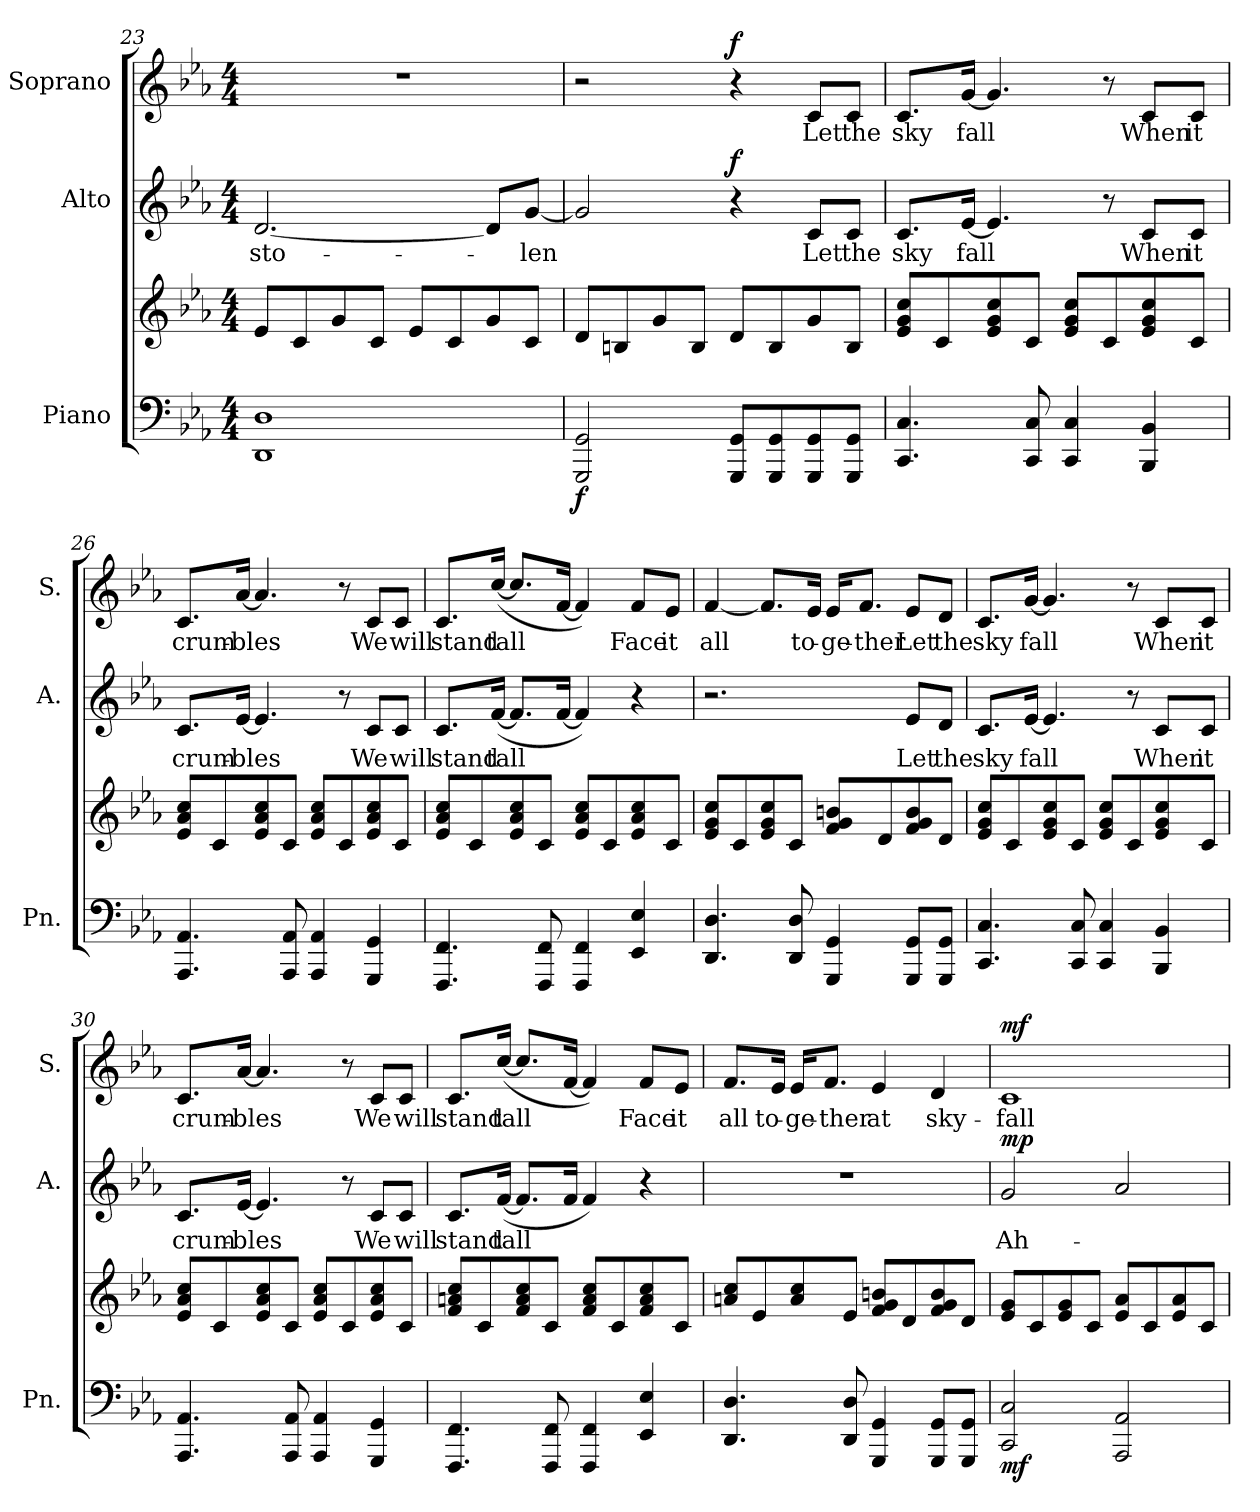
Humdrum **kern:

**kern	**kern	**dynam	**kern	**text	**dynam	**kern	**text	**dynam
*part3	*part3	*part3	*part2	*part2	*part2	*part1	*part1	*part1
*staff4	*staff3	*staff3/4	*staff2	*staff2	*staff2	*staff1	*staff1	*staff1
*I"Piano	*	*	*I"Alto	*	*	*I"Soprano	*	*
*I'Pn.	*	*	*I'A.	*	*	*I'S.	*	*
*clefF4	*clefG2	*	*clefG2	*	*	*clefG2	*	*
*k[b-e-a-]	*k[b-e-a-]	*	*k[b-e-a-]	*	*	*k[b-e-a-]	*	*
*M4/4	*M4/4	*	*M4/4	*	*	*M4/4	*	*
=23	=23	=23	=23	=23	=23	=23	=23	=23
!	!	!	!	!LO:LY:b	!	!	!	!
1DD 1D	8e-/L	.	[2.d/	sto-	.	1r	.	.
.	8c/	.	.	.	.	.	.	.
.	8g/	.	.	.	.	.	.	.
.	8c/J	.	.	.	.	.	.	.
.	8e-/L	.	.	.	.	.	.	.
.	8c/	.	.	.	.	.	.	.
.	8g/	.	8d/L]	.	.	.	.	.
!	!	!	!	!LO:LY:b	!	!	!	!
.	8c/J	.	[8g/J	len	.	.	.	.
=24	=24	=24	=24	=24	=24	=24	=24	=24
!	!	!LO:DY:b=2	!	!	!	!	!	!
2GGG/ 2GG/	8d/L	f	2g/]	.	.	2r	.	.
.	8Bn/	.	.	.	.	.	.	.
.	8g/	.	.	.	.	.	.	.
.	8B/J	.	.	.	.	.	.	.
!	!	!	!	!	!LO:DY:b	!	!	!LO:DY:b
8GGG/ 8GG/L	8d/L	.	4r	.	f	4r	.	f
8GGG/ 8GG/	8B/	.	.	.	.	.	.	.
!	!	!	!	!LO:LY:b	!	!	!LO:LY:b	!
8GGG/ 8GG/	8g/	.	8c/L	Let	.	8c/L	Let	.
!	!	!	!	!LO:LY:b	!	!	!LO:LY:b	!
8GGG/ 8GG/J	8B/J	.	8c/J	the	.	8c/J	the	.
!!LO:PB:g=z
=25	=25	=25	=25	=25	=25	=25	=25	=25
!	!	!	!	!LO:LY:b	!	!	!LO:LY:b	!
4.CC/ 4.C/	8e-/ 8g/ 8cc/L	.	8.c/L	sky	.	8.c/L	sky	.
.	8c/	.	.	.	.	.	.	.
!	!	!	!	!LO:LY:b	!	!	!LO:LY:b	!
.	.	.	[16e-/Jk	fall	.	[16g/Jk	fall	.
.	8e-/ 8g/ 8cc/	.	4.e-/]	.	.	4.g/]	.	.
8CC/ 8C/	8c/J	.	.	.	.	.	.	.
4CC/ 4C/	8e-/ 8g/ 8cc/L	.	.	.	.	.	.	.
.	8c/	.	8r	.	.	8r	.	.
!	!	!	!	!LO:LY:b	!	!	!LO:LY:b	!
4BBB-/ 4BB-/	8e-/ 8g/ 8cc/	.	8c/L	When	.	8c/L	When	.
!	!	!	!	!LO:LY:b	!	!	!LO:LY:b	!
.	8c/J	.	8c/J	it	.	8c/J	it	.
=26	=26	=26	=26	=26	=26	=26	=26	=26
!	!	!	!	!LO:LY:b	!	!	!LO:LY:b	!
4.AAA-/ 4.AA-/	8e-/ 8a-/ 8cc/L	.	8.c/L	crum-	.	8.c/L	crum-	.
.	8c/	.	.	.	.	.	.	.
!	!	!	!	!LO:LY:b	!	!	!LO:LY:b	!
.	.	.	[16e-/Jk	-bles	.	[16a-/Jk	-bles	.
.	8e-/ 8a-/ 8cc/	.	4.e-/]	.	.	4.a-/]	.	.
8AAA-/ 8AA-/	8c/J	.	.	.	.	.	.	.
4AAA-/ 4AA-/	8e-/ 8a-/ 8cc/L	.	.	.	.	.	.	.
.	8c/	.	8r	.	.	8r	.	.
!	!	!	!	!LO:LY:b	!	!	!LO:LY:b	!
4GGG/ 4GG/	8e-/ 8a-/ 8cc/	.	8c/L	We	.	8c/L	We	.
!	!	!	!	!LO:LY:b	!	!	!LO:LY:b	!
.	8c/J	.	8c/J	will	.	8c/J	will	.
=27	=27	=27	=27	=27	=27	=27	=27	=27
!	!	!	!	!LO:LY:b	!	!	!LO:LY:b	!
4.FFF/ 4.FF/	8e-/ 8a-/ 8cc/L	.	8.c/L	stand	.	8.c/L	stand	.
.	8c/	.	.	.	.	.	.	.
!	!	!	!	!LO:LY:b	!	!	!LO:LY:b	!
.	.	.	(<[16f/Jk	tall	.	(<[16cc/Jk	tall	.
.	8e-/ 8a-/ 8cc/	.	8.f/L]	.	.	8.cc/L]	.	.
8FFF/ 8FF/	8c/J	.	.	.	.	.	.	.
.	.	.	[16f/Jk	.	.	[16f/Jk	.	.
4FFF/ 4FF/	8e-/ 8a-/ 8cc/L	.	4f/])	.	.	4f/])	.	.
.	8c/	.	.	.	.	.	.	.
!	!	!	!	!	!	!	!LO:LY:b	!
4EE-/ 4E-/	8e-/ 8a-/ 8cc/	.	4r	.	.	8f/L	Face	.
!	!	!	!	!	!	!	!LO:LY:b	!
.	8c/J	.	.	.	.	8e-/J	it	.
!!LO:LB:g=z
=28	=28	=28	=28	=28	=28	=28	=28	=28
!	!	!	!	!	!	!	!LO:LY:b	!
4.DD/ 4.D/	8e-/ 8g/ 8cc/L	.	2.r	.	.	[4f/	all	.
.	8c/	.	.	.	.	.	.	.
.	8e-/ 8g/ 8cc/	.	.	.	.	8.f/L]	.	.
8DD/ 8D/	8c/J	.	.	.	.	.	.	.
!	!	!	!	!	!	!	!LO:LY:b	!
.	.	.	.	.	.	16e-/Jk	to-	.
!	!	!	!	!	!	!	!LO:LY:b	!
4GGG/ 4GG/	8f/ 8g/ 8bn/L	.	.	.	.	16e-/KL	-ge-	.
!	!	!	!	!	!	!	!LO:LY:b	!
.	.	.	.	.	.	8.f/J	-ther	.
.	8d/	.	.	.	.	.	.	.
!	!	!	!	!LO:LY:b	!	!	!LO:LY:b	!
8GGG/ 8GG/L	8f/ 8g/ 8b/	.	8e-/L	Let	.	8e-/L	Let	.
!	!	!	!	!LO:LY:b	!	!	!LO:LY:b	!
8GGG/ 8GG/J	8d/J	.	8d/J	the	.	8d/J	the	.
=29	=29	=29	=29	=29	=29	=29	=29	=29
!	!	!	!	!LO:LY:b	!	!	!LO:LY:b	!
4.CC/ 4.C/	8e-/ 8g/ 8cc/L	.	8.c/L	sky	.	8.c/L	sky	.
.	8c/	.	.	.	.	.	.	.
!	!	!	!	!LO:LY:b	!	!	!LO:LY:b	!
.	.	.	[16e-/Jk	fall	.	[16g/Jk	fall	.
.	8e-/ 8g/ 8cc/	.	4.e-/]	.	.	4.g/]	.	.
8CC/ 8C/	8c/J	.	.	.	.	.	.	.
4CC/ 4C/	8e-/ 8g/ 8cc/L	.	.	.	.	.	.	.
.	8c/	.	8r	.	.	8r	.	.
!	!	!	!	!LO:LY:b	!	!	!LO:LY:b	!
4BBB-/ 4BB-/	8e-/ 8g/ 8cc/	.	8c/L	When	.	8c/L	When	.
!	!	!	!	!LO:LY:b	!	!	!LO:LY:b	!
.	8c/J	.	8c/J	it	.	8c/J	it	.
=30	=30	=30	=30	=30	=30	=30	=30	=30
!	!	!	!	!LO:LY:b	!	!	!LO:LY:b	!
4.AAA-/ 4.AA-/	8e-/ 8a-/ 8cc/L	.	8.c/L	crum-	.	8.c/L	crum-	.
.	8c/	.	.	.	.	.	.	.
!	!	!	!	!LO:LY:b	!	!	!LO:LY:b	!
.	.	.	[16e-/Jk	-bles	.	[16a-/Jk	-bles	.
.	8e-/ 8a-/ 8cc/	.	4.e-/]	.	.	4.a-/]	.	.
8AAA-/ 8AA-/	8c/J	.	.	.	.	.	.	.
4AAA-/ 4AA-/	8e-/ 8a-/ 8cc/L	.	.	.	.	.	.	.
.	8c/	.	8r	.	.	8r	.	.
!	!	!	!	!LO:LY:b	!	!	!LO:LY:b	!
4GGG/ 4GG/	8e-/ 8a-/ 8cc/	.	8c/L	We	.	8c/L	We	.
!	!	!	!	!LO:LY:b	!	!	!LO:LY:b	!
.	8c/J	.	8c/J	will	.	8c/J	will	.
!!LO:LB:g=z
=31	=31	=31	=31	=31	=31	=31	=31	=31
!	!	!	!	!LO:LY:b	!	!	!LO:LY:b	!
4.FFF/ 4.FF/	8f/ 8an/ 8cc/L	.	8.c/L	stand	.	8.c/L	stand	.
.	8c/	.	.	.	.	.	.	.
!	!	!	!	!LO:LY:b	!	!	!LO:LY:b	!
.	.	.	(<[16f/Jk	tall	.	(<[16cc/Jk	tall	.
.	8f/ 8a/ 8cc/	.	8.f/L]	.	.	8.cc/L]	.	.
8FFF/ 8FF/	8c/J	.	.	.	.	.	.	.
.	.	.	16f/Jk	.	.	[16f/Jk	.	.
4FFF/ 4FF/	8f/ 8a/ 8cc/L	.	4f/)	.	.	4f/])	.	.
.	8c/	.	.	.	.	.	.	.
!	!	!	!	!	!	!	!LO:LY:b	!
4EE-/ 4E-/	8f/ 8a/ 8cc/	.	4r	.	.	8f/L	Face	.
!	!	!	!	!	!	!	!LO:LY:b	!
.	8c/J	.	.	.	.	8e-/J	it	.
=32	=32	=32	=32	=32	=32	=32	=32	=32
!	!	!	!	!	!	!	!LO:LY:b	!
4.DD/ 4.D/	8an/ 8cc/L	.	1r	.	.	8.f/L	all	.
.	8e-/	.	.	.	.	.	.	.
!	!	!	!	!	!	!	!LO:LY:b	!
.	.	.	.	.	.	16e-/Jk	to-	.
!	!	!	!	!	!	!	!LO:LY:b	!
.	8a/ 8cc/	.	.	.	.	16e-/KL	-ge-	.
!	!	!	!	!	!	!	!LO:LY:b	!
.	.	.	.	.	.	8.f/J	-ther	.
8DD/ 8D/	8e-/J	.	.	.	.	.	.	.
!	!	!	!	!	!	!	!LO:LY:b	!
4GGG/ 4GG/	8f/ 8g/ 8bn/L	.	.	.	.	4e-/	at	.
.	8d/	.	.	.	.	.	.	.
!	!	!	!	!	!	!	!LO:LY:b	!
8GGG/ 8GG/L	8f/ 8g/ 8b/	.	.	.	.	4d/	sky-	.
8GGG/ 8GG/J	8d/J	.	.	.	.	.	.	.
=33	=33	=33	=33	=33	=33	=33	=33	=33
!	!	!LO:DY:b=2	!	!LO:LY:b	!LO:DY:b	!	!LO:LY:b	!LO:DY:b
2CC/ 2C/	8e-/ 8g/L	mf	2g/	-Ah-	mp	1c	-fall	mf
.	8c/	.	.	.	.	.	.	.
.	8e-/ 8g/	.	.	.	.	.	.	.
.	8c/J	.	.	.	.	.	.	.
2AAA-/ 2AA-/	8e-/ 8a-/L	.	2a-/	.	.	.	.	.
.	8c/	.	.	.	.	.	.	.
.	8e-/ 8a-/	.	.	.	.	.	.	.
.	8c/J	.	.	.	.	.	.	.
=	=	=	=	=	=	=	=	=
*-	*-	*-	*-	*-	*-	*-	*-	*-
